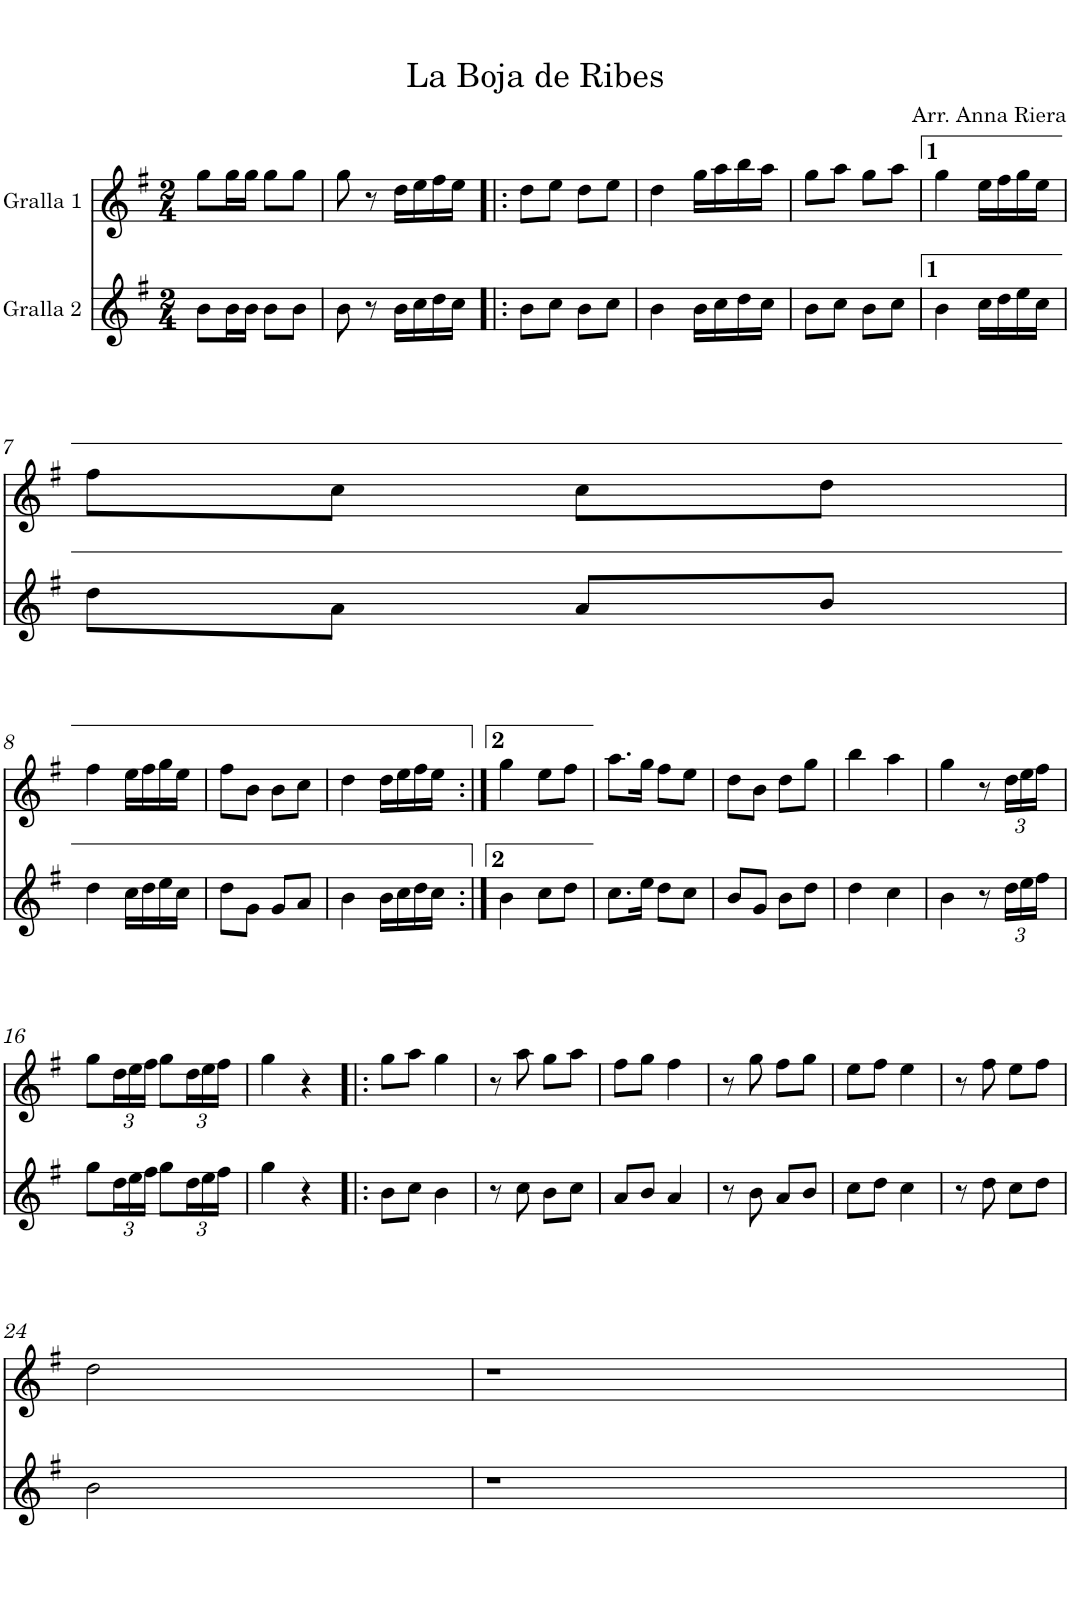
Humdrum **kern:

**kern	**kern
*part2	*part1
*staff2	*staff1
*I"Gralla 2	*I"Gralla 1
*clefG2	*clefG2
*k[f#]	*k[f#]
*M2/4	*M2/4
=1	=1
8b\L	8gg\L
16b\L	16gg\L
16b\JJ	16gg\JJ
8b\L	8gg\L
8b\J	8gg\J
=2	=2
8b\	8gg\
8r	8r
16b\LL	16dd\LL
16cc\	16ee\
16dd\	16ff#\
16cc\JJ	16ee\JJ
=3!|:	=3!|:
8b\L	8dd\L
8cc\J	8ee\J
8b\L	8dd\L
8cc\J	8ee\J
=4	=4
4b\	4dd\
16b\LL	16gg\LL
16cc\	16aa\
16dd\	16bb\
16cc\JJ	16aa\JJ
=5	=5
8b\L	8gg\L
8cc\J	8aa\J
8b\L	8gg\L
8cc\J	8aa\J
=6	=6
4b\	4gg\
16cc\LL	16ee\LL
16dd\	16ff#\
16ee\	16gg\
16cc\JJ	16ee\JJ
!!LO:LB:g=z
=7	=7
8dd\L	8ff#\L
8a\J	8cc\J
8a/L	8cc\L
8b/J	8dd\J
!!LO:LB:g=z
=8	=8
4dd\	4ff#\
16cc\LL	16ee\LL
16dd\	16ff#\
16ee\	16gg\
16cc\JJ	16ee\JJ
=9	=9
8dd\L	8ff#\L
8g\J	8b\J
8g/L	8b\L
8a/J	8cc\J
=10	=10
4b\	4dd\
16b\LL	16dd\LL
16cc\	16ee\
16dd\	16ff#\
16cc\JJ	16ee\JJ
=11:|!	=11:|!
4b\	4gg\
8cc\L	8ee\L
8dd\J	8ff#\J
=12	=12
8.cc\L	8.aa\L
16ee\Jk	16gg\Jk
8dd\L	8ff#\L
8cc\J	8ee\J
=13	=13
8b/L	8dd\L
8g/J	8b\J
8b\L	8dd\L
8dd\J	8gg\J
=14	=14
4dd\	4bb\
4cc\	4aa\
=15	=15
4b\	4gg\
8r	8r
*Xbrackettup	*Xbrackettup
24dd\LL	24dd\LL
24ee\	24ee\
24ff#\JJ	24ff#\JJ
!!LO:LB:g=z
=16	=16
8gg\L	8gg\L
24dd\L	24dd\L
24ee\	24ee\
24ff#\JJ	24ff#\JJ
8gg\L	8gg\L
24dd\L	24dd\L
24ee\	24ee\
24ff#\JJ	24ff#\JJ
=17	=17
4gg\	4gg\
4r	4r
=18!|:	=18!|:
8b\L	8gg\L
8cc\J	8aa\J
4b\	4gg\
=19	=19
8r	8r
8cc\	8aa\
8b\L	8gg\L
8cc\J	8aa\J
=20	=20
8a/L	8ff#\L
8b/J	8gg\J
4a/	4ff#\
=21	=21
8r	8r
8b\	8gg\
8a/L	8ff#\L
8b/J	8gg\J
=22	=22
8cc\L	8ee\L
8dd\J	8ff#\J
4cc\	4ee\
=23	=23
8r	8r
8dd\	8ff#\
8cc\L	8ee\L
8dd\J	8ff#\J
!!LO:LB:g=z
=24	=24
2b\	2dd\
=25	=25
2r	2r
=	=
*-	*-
